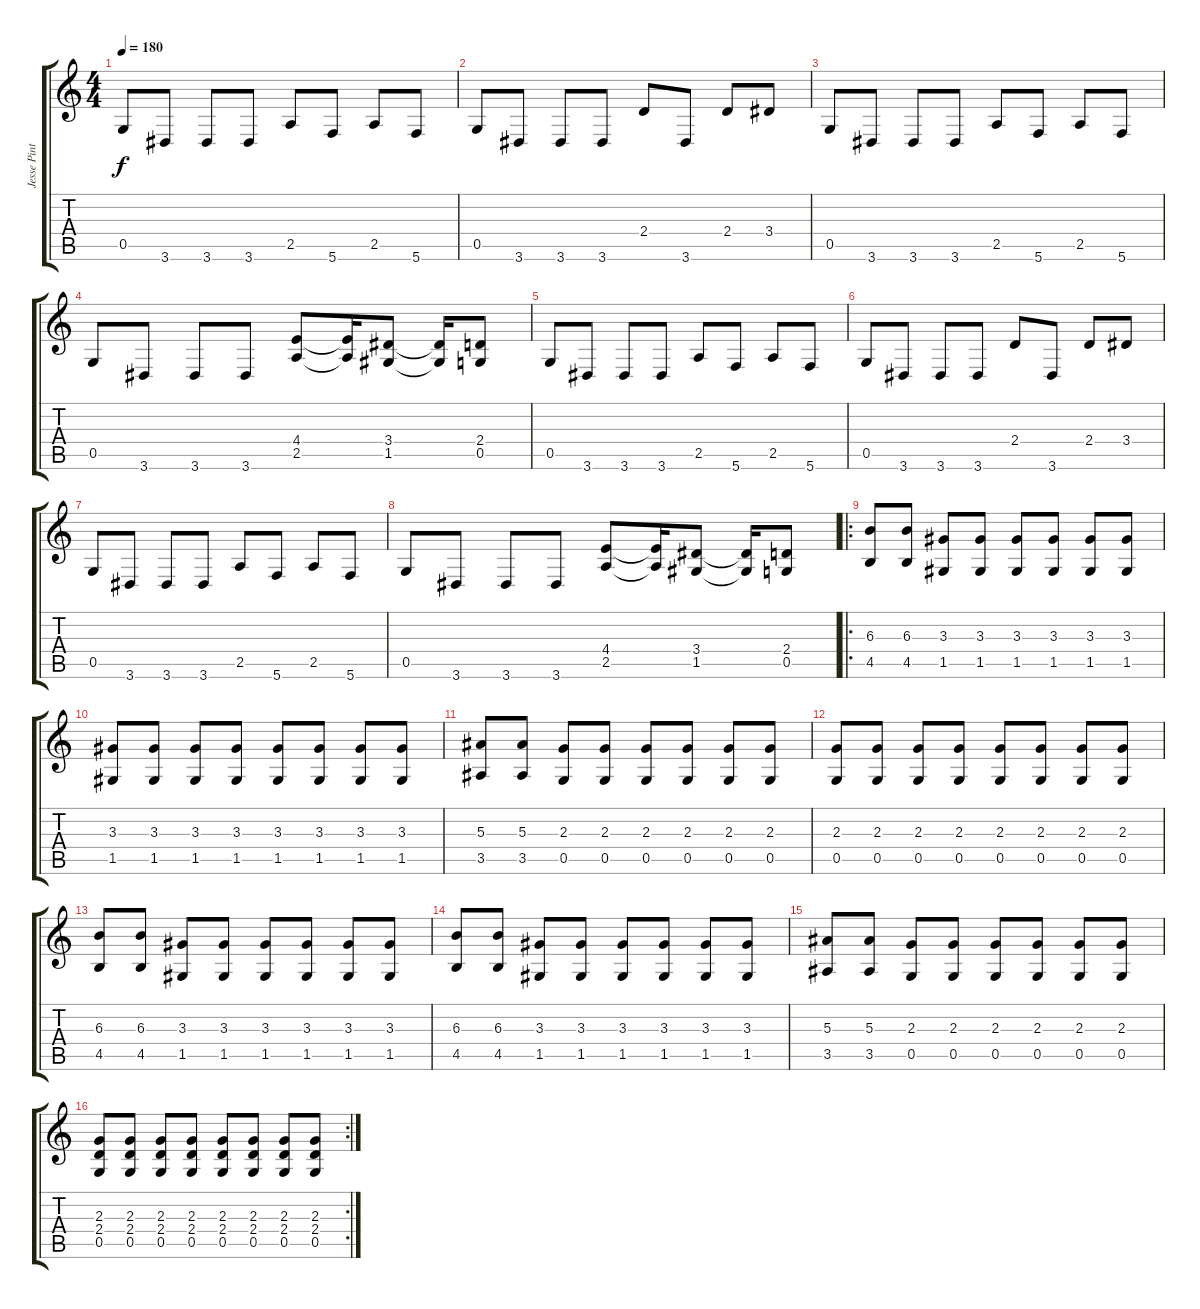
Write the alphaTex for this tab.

\track ("Jesse Pintado" "Jesse Pint") {instrument distortionguitar}
\staff {score tabs}
\tuning (D4 A3 F3 C3 G2 C2) {hide}
\ts (4 4)
\tempo 180
\clef g2
\ks c
0.5.8{dy f} 3.6.8 3.6.8 3.6.8 2.5.8 5.6.8 2.5.8 5.6.8 |
0.5.8 3.6.8 3.6.8 3.6.8 2.4.8 3.6.8 2.4.8 3.4.8 |
0.5.8 3.6.8 3.6.8 3.6.8 2.5.8 5.6.8 2.5.8 5.6.8 |
0.5.8 3.6.8 3.6.8 3.6.8 (4.4 2.5).8 (4.4{t} 2.5{t}).16 (3.4 1.5).8 (3.4{t} 1.5{t}).16 (2.4 0.5).8 |
0.5.8 3.6.8 3.6.8 3.6.8 2.5.8 5.6.8 2.5.8 5.6.8 |
0.5.8 3.6.8 3.6.8 3.6.8 2.4.8 3.6.8 2.4.8 3.4.8 |
0.5.8 3.6.8 3.6.8 3.6.8 2.5.8 5.6.8 2.5.8 5.6.8 |
0.5.8 3.6.8 3.6.8 3.6.8 (4.4 2.5).8 (4.4{t} 2.5{t}).16 (3.4 1.5).8 (3.4{t} 1.5{t}).16 (2.4 0.5).8 |
\ro
(6.3 4.5).8 (6.3 4.5).8 (3.3 1.5).8 (3.3 1.5).8 (3.3 1.5).8 (3.3 1.5).8 (3.3 1.5).8 (3.3 1.5).8 |
(3.3 1.5).8 (3.3 1.5).8 (3.3 1.5).8 (3.3 1.5).8 (3.3 1.5).8 (3.3 1.5).8 (3.3 1.5).8 (3.3 1.5).8 |
(5.3 3.5).8 (5.3 3.5).8 (2.3 0.5).8 (2.3 0.5).8 (2.3 0.5).8 (2.3 0.5).8 (2.3 0.5).8 (2.3 0.5).8 |
(2.3 0.5).8 (2.3 0.5).8 (2.3 0.5).8 (2.3 0.5).8 (2.3 0.5).8 (2.3 0.5).8 (2.3 0.5).8 (2.3 0.5).8 |
(6.3 4.5).8 (6.3 4.5).8 (3.3 1.5).8 (3.3 1.5).8 (3.3 1.5).8 (3.3 1.5).8 (3.3 1.5).8 (3.3 1.5).8 |
(6.3 4.5).8 (6.3 4.5).8 (3.3 1.5).8 (3.3 1.5).8 (3.3 1.5).8 (3.3 1.5).8 (3.3 1.5).8 (3.3 1.5).8 |
(5.3 3.5).8 (5.3 3.5).8 (2.3 0.5).8 (2.3 0.5).8 (2.3 0.5).8 (2.3 0.5).8 (2.3 0.5).8 (2.3 0.5).8 |
\rc 2
(2.3 2.4 0.5).8 (2.3 2.4 0.5).8 (2.3 2.4 0.5).8 (2.3 2.4 0.5).8 (2.3 2.4 0.5).8 (2.3 2.4 0.5).8 (2.3 2.4 0.5).8 (2.3 2.4 0.5).8
